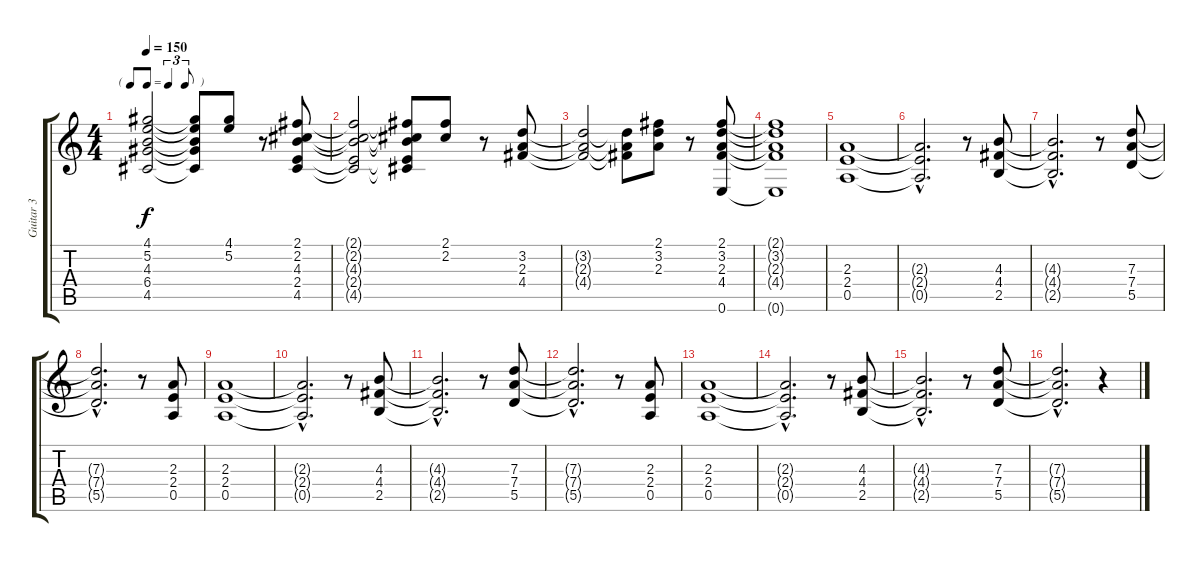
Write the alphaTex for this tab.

\track ("Guitar 3" "Guitar 3") {instrument overdrivenguitar}
\staff {score tabs}
\tuning (E4 B3 G3 D3 A2 E2) {hide}
\ts (4 4)
\tf triplet8th
\tempo 150
\clef g2
\ks c
(4.1{t} 5.2{t} 4.3{t} 6.4{t} 4.5{t}).2{dy f} (4.1{t} 5.2{t} 4.3{t} 6.4{t} 4.5{t}).8 (4.1 5.2).8 r.8 (2.1 2.2 4.3 2.4 4.5).8 |
(2.1{t} 2.2{t} 4.3{t} 2.4{t} 4.5{t}).2 (2.1{t} 2.2{t} 4.3{t} 2.4{t} 4.5{t}).8 (2.1 2.2).8 r.8 (3.2 2.3 4.4).8 |
(3.2{t} 2.3{t} 4.4{t}).2 (3.2{t} 2.3{t} 4.4{t}).8 (2.1 3.2 2.3).8 r.8 (2.1 3.2 2.3 4.4 0.6).8 |
(2.1{t} 3.2{t} 2.3{t} 4.4{t} 0.6{t}).1 |
(2.3 2.4 0.5).1 |
(2.3{hac t} 2.4{hac t} 0.5{hac t}).2{d} r.8 (4.3 4.4 2.5).8 |
(4.3{hac t} 4.4{hac t} 2.5{hac t}).2{d} r.8 (7.3 7.4 5.5).8 |
(7.3{hac t} 7.4{hac t} 5.5{hac t}).2{d} r.8 (2.3 2.4 0.5).8 |
(2.3 2.4 0.5).1 |
(2.3{hac t} 2.4{hac t} 0.5{hac t}).2{d} r.8 (4.3 4.4 2.5).8 |
(4.3{hac t} 4.4{hac t} 2.5{hac t}).2{d} r.8 (7.3 7.4 5.5).8 |
(7.3{hac t} 7.4{hac t} 5.5{hac t}).2{d} r.8 (2.3 2.4 0.5).8 |
(2.3 2.4 0.5).1 |
(2.3{hac t} 2.4{hac t} 0.5{hac t}).2{d} r.8 (4.3 4.4 2.5).8 |
(4.3{hac t} 4.4{hac t} 2.5{hac t}).2{d} r.8 (7.3 7.4 5.5).8 |
(7.3{hac t} 7.4{hac t} 5.5{hac t}).2{d} r.4
